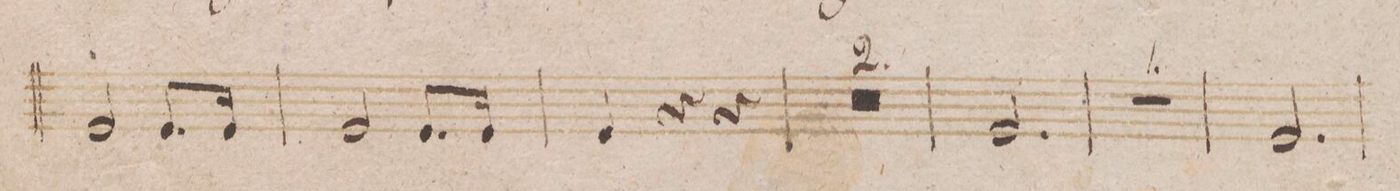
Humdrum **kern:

**kern	**dynam
*I"Corno 2do in F.	*
*clefG2	*
*k[b-]	*
*M3/4	*
2A/	.
8.A/L	.
16A/Jk	.
=51	=51
2A/	.
8.A/L	.
16A/Jk	.
=52	=52
4A/	.
4r	.
4r	.
=53	=53
1.r	.
=54	=54
=55	=55
2.A/	.
=56	=56
2.r	.
=57	=57
2.A/	.
=58	=58
*-	*-
